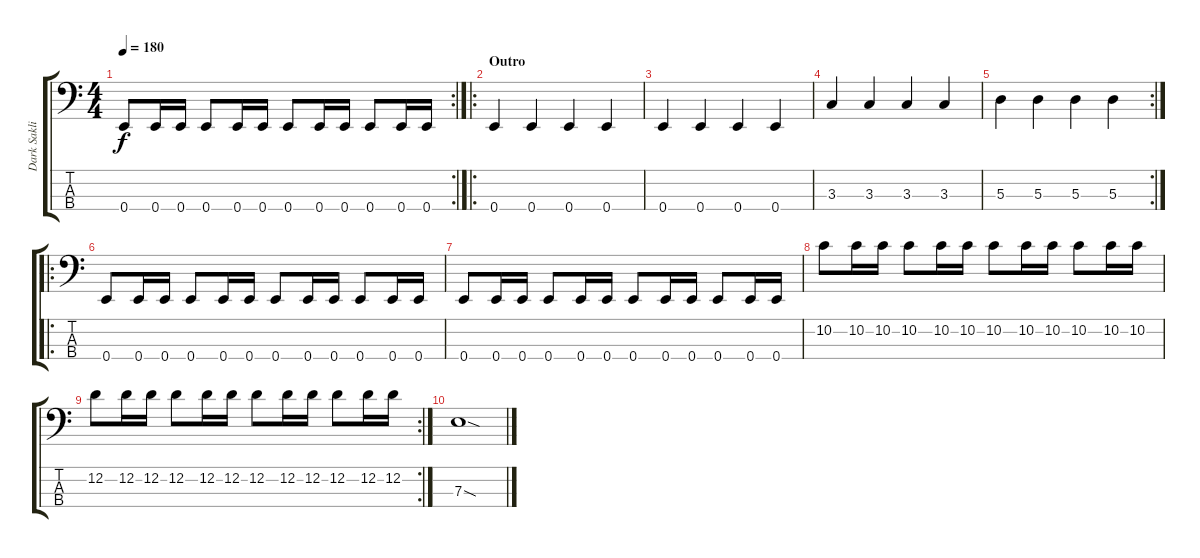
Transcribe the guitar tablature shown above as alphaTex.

\track ("Dark Saklis" "Dark Sakli") {instrument electricbassfinger}
\staff {score tabs}
\tuning (G2 D2 A1 E1) {hide}
\rc 2
\ts (4 4)
\tempo 180
\clef f4
\ks c
0.4.8{dy f} 0.4.16 0.4.16 0.4.8 0.4.16 0.4.16 0.4.8 0.4.16 0.4.16 0.4.8 0.4.16 0.4.16 |
\ro
\section ("" "Outro")
0.4.4 0.4.4 0.4.4 0.4.4 |
0.4.4 0.4.4 0.4.4 0.4.4 |
3.3.4 3.3.4 3.3.4 3.3.4 |
\rc 2
5.3.4 5.3.4 5.3.4 5.3.4 |
\ro
0.4.8 0.4.16 0.4.16 0.4.8 0.4.16 0.4.16 0.4.8 0.4.16 0.4.16 0.4.8 0.4.16 0.4.16 |
0.4.8 0.4.16 0.4.16 0.4.8 0.4.16 0.4.16 0.4.8 0.4.16 0.4.16 0.4.8 0.4.16 0.4.16 |
10.2.8 10.2.16 10.2.16 10.2.8 10.2.16 10.2.16 10.2.8 10.2.16 10.2.16 10.2.8 10.2.16 10.2.16 |
\rc 2
12.2.8 12.2.16 12.2.16 12.2.8 12.2.16 12.2.16 12.2.8 12.2.16 12.2.16 12.2.8 12.2.16 12.2.16 |
7.3{sod}.1
